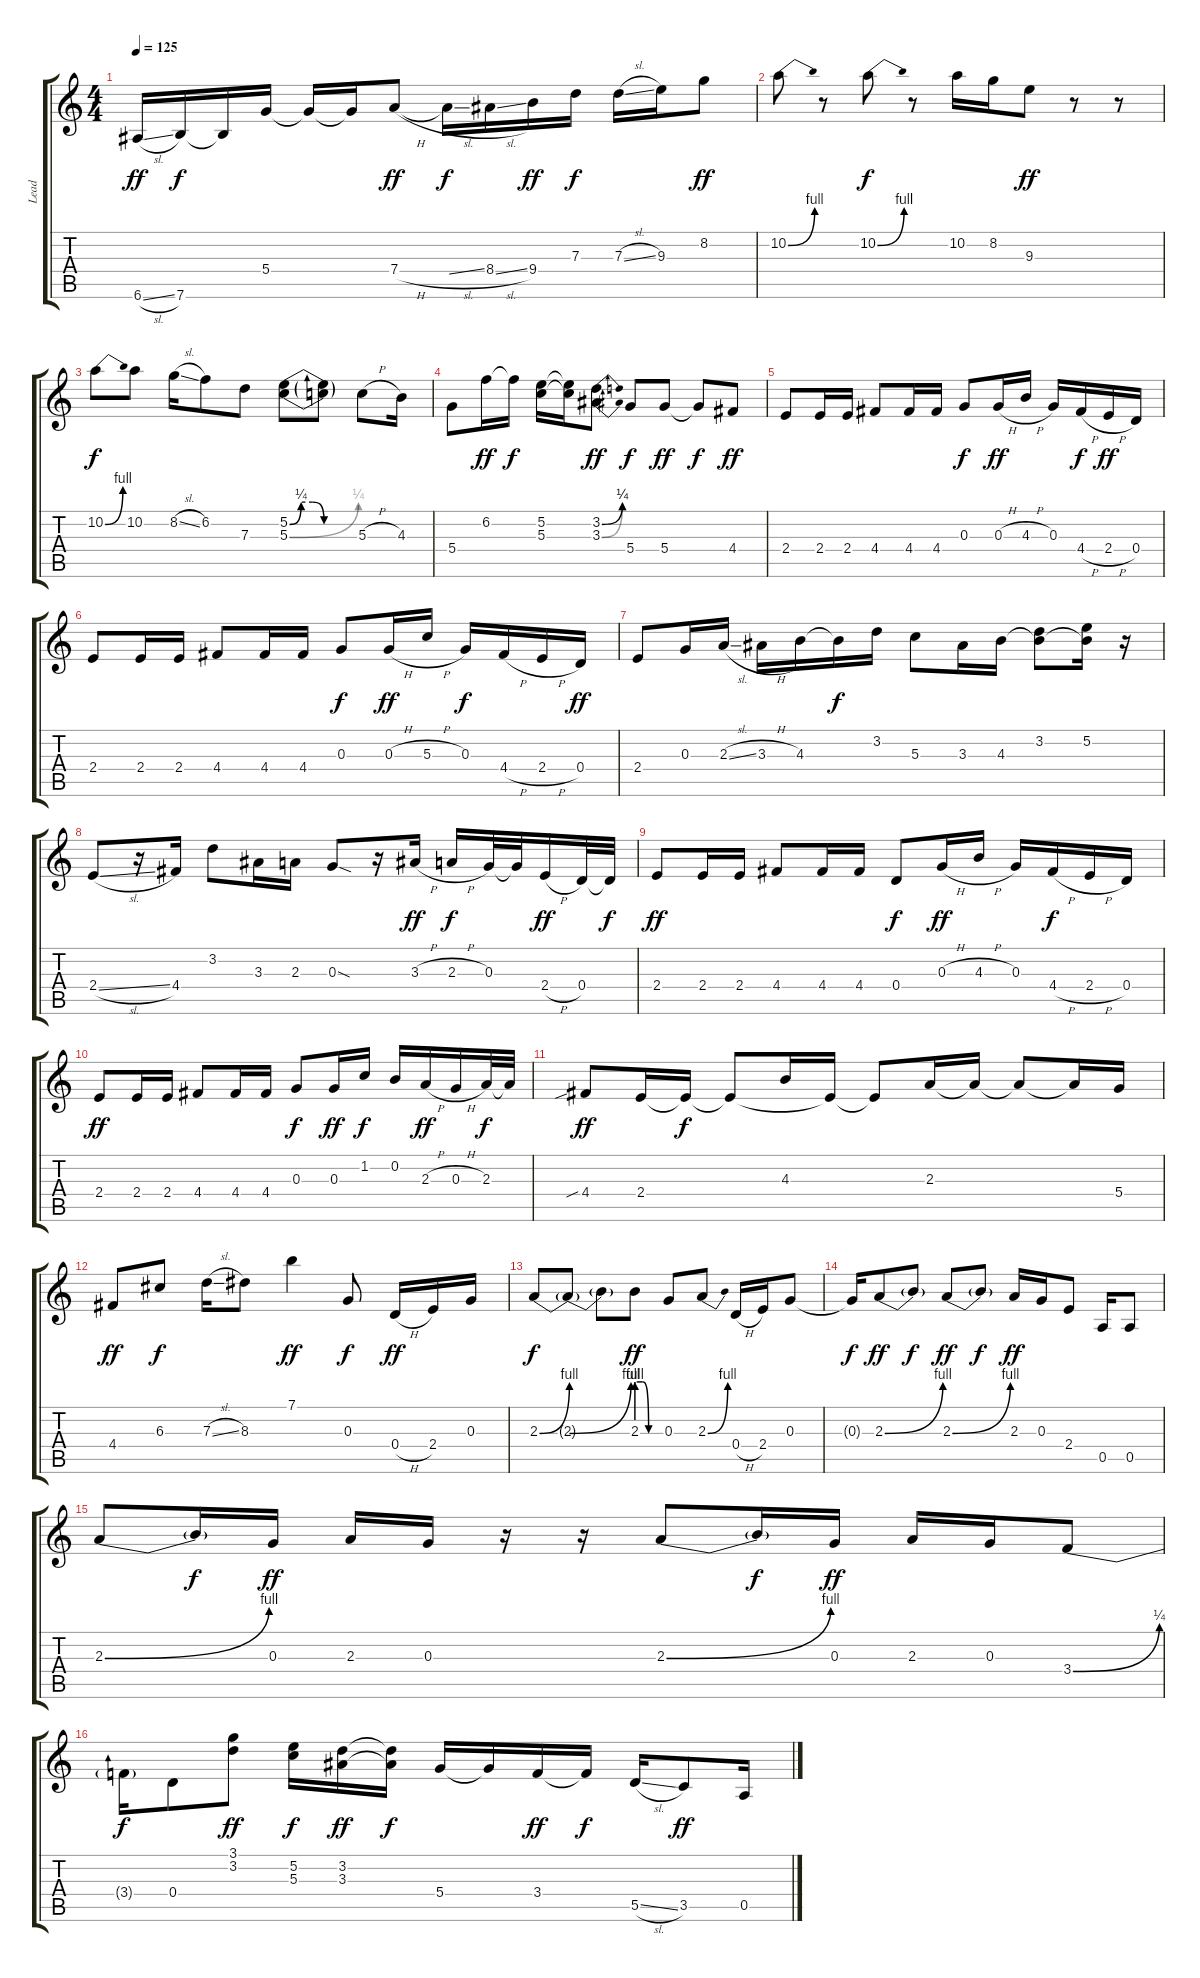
\track ("Lead" "Lead") {instrument acousticguitarsteel}
\staff {score tabs}
\tuning (E4 B3 G3 D3 A2 E2) {hide}
\ts (4 4)
\tempo 125
\clef g2
\ks c
6.6{sl}.16{dy ff} 7.6.16{dy f} 7.6{t}.16 5.4.16 5.4{t}.16 5.4{t}.16 7.4{h}.8{dy ff} 7.4{sl t}.16{dy f} 8.4{sl}.16 9.4.16{dy ff} 7.3.16{dy f} 7.3{sl}.16 9.3.16 8.2.8{dy ff} |
10.2{be (bend 0 0 60 4)}.8 r.8 10.2{be (bend 0 0 60 4)}.8{dy f} r.8 10.2.16 8.2.16 9.3.8{dy ff} r.8 r.8 |
10.2{be (bend 0 0 60 4)}.8{dy f} 10.2.8 8.2{sl}.16 6.2.8 7.3.8 (5.2{be (custom 0 0 10 1 20 1 30 0 60 0)} 5.3{be (bend 0 0 60 1)}).8 (5.2{t} 5.3{t}).8 5.3{h}.8 4.3.16 |
5.4.8 6.2.16{dy ff} 6.2{t}.16{dy f} (5.2 5.3).16 (5.2{t} 5.3{t}).16 (3.2{be (bend 0 0 60 1)} 3.3{be (bend 0 0 60 1)}).8{dy ff} 5.4.8{dy f} 5.4.8{dy ff} 5.4{t}.8{dy f} 4.4.8{dy ff} |
2.4.8 2.4.16 2.4.16 4.4.8 4.4.16 4.4.16 0.3.8{dy f} 0.3{h}.16{dy ff} 4.3{h}.16 0.3.16 4.4{h}.16{dy f} 2.4{h}.16{dy ff} 0.4.16 |
2.4.8 2.4.16 2.4.16 4.4.8 4.4.16 4.4.16 0.3.8{dy f} 0.3{h}.16{dy ff} 5.3{h}.16 0.3.16{dy f} 4.4{h}.16 2.4{h}.16 0.4.16{dy ff} |
2.4.8 0.3.16 2.3{sl}.16 3.3{h}.16 4.3.16 4.3{t}.16{dy f} 3.2.16 5.3.8 3.3.16 4.3.16 (3.2 4.3{t}).8 (5.2 4.3{t}).16 r.16 |
2.4{sl}.8 r.16 4.4.16 3.2.8 3.3.16 2.3.16 0.3{sod}.8 r.16 3.3{h}.16{dy ff} 2.3{h}.16{dy f} 0.3.32 0.3{t}.32 2.4{h}.16{dy ff} 0.4.32 0.4{t}.32{dy f} |
2.4.8{dy ff} 2.4.16 2.4.16 4.4.8 4.4.16 4.4.16 0.4.8{dy f} 0.3{h}.16{dy ff} 4.3{h}.16 0.3.16 4.4{h}.16{dy f} 2.4{h}.16 0.4.16 |
2.4.8{dy ff} 2.4.16 2.4.16 4.4.8 4.4.16 4.4.16 0.3.8{dy f} 0.3.16{dy ff} 1.2.16{dy f} 0.2.16 2.3{h}.16{dy ff} 0.3{h}.16 2.3.32{dy f} 2.3{t}.32 |
4.4{sib}.8{dy ff} 2.4.16 2.4{t}.16{dy f} 2.4{t}.8 4.3.16 2.4{t}.16 2.4{t}.8 2.3.16 2.3{t}.16 2.3{t}.8 2.3{t}.16 5.4.16 |
4.4.8{dy ff} 6.3.8{dy f} 7.3{sl}.16 8.3.8 7.1.4{dy ff} 0.3.8{dy f} 0.4{h}.16{dy ff} 2.4.16 0.3.16 |
2.3{be (bend 0 0 60 4)}.8{dy f} 2.3{be (bend 0 0 60 4) t}.8 2.3{t}.8 2.3{be (custom 0 4 15 4 30 0 60 0)}.8{dy ff} 0.3.8 2.3{be (bend 0 0 60 4)}.8 0.4{h}.16 2.4.16 0.3.8 |
0.3{t}.16{dy f} 2.3{be (bend 0 0 60 4)}.8{dy ff} 2.3{t}.8{dy f} 2.3{be (bend 0 0 60 4)}.8{dy ff} 2.3{t}.8{dy f} 2.3.16{dy ff} 0.3.16 2.4.8 0.5.16 0.5.8 |
2.3{be (bend 0 0 60 4)}.8 2.3{t}.16{dy f} 0.3.16{dy ff} 2.3.16 0.3.16 r.16 r.16 2.3{be (bend 0 0 60 4)}.8 2.3{t}.16{dy f} 0.3.16{dy ff} 2.3.16 0.3.16 3.4{be (bend 0 0 60 1)}.8 |
3.4{t}.16{dy f} 0.4.8 (3.1 3.2).8{dy ff} (5.2 5.3).16{dy f} (3.2 3.3).16{dy ff} (3.2{t} 3.3{t}).16{dy f} 5.4.16 5.4{t}.16 3.4.16{dy ff} 3.4{t}.16{dy f} 5.5{sl}.16 3.5.8{dy ff} 0.5.16
